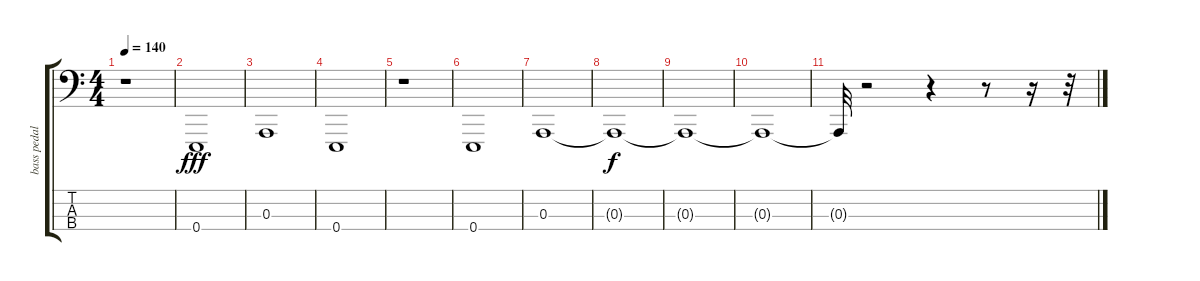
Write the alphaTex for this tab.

\track ("bass pedals" "bass pedal") {instrument synthbrass2}
\staff {score tabs}
\tuning (G2 D2 A1 E1) {hide}
\ts (4 4)
\tempo 140
\clef f4
\ks c
r.1{dy fff} |
0.4.1 |
0.3.1 |
0.4.1 |
r.1 |
0.4.1 |
0.3.1{volume 16} |
0.3{t}.1{dy f} |
0.3{t}.1 |
0.3{t}.1 |
0.3{t}.32 r.2 r.4 r.8 r.16 r.32
